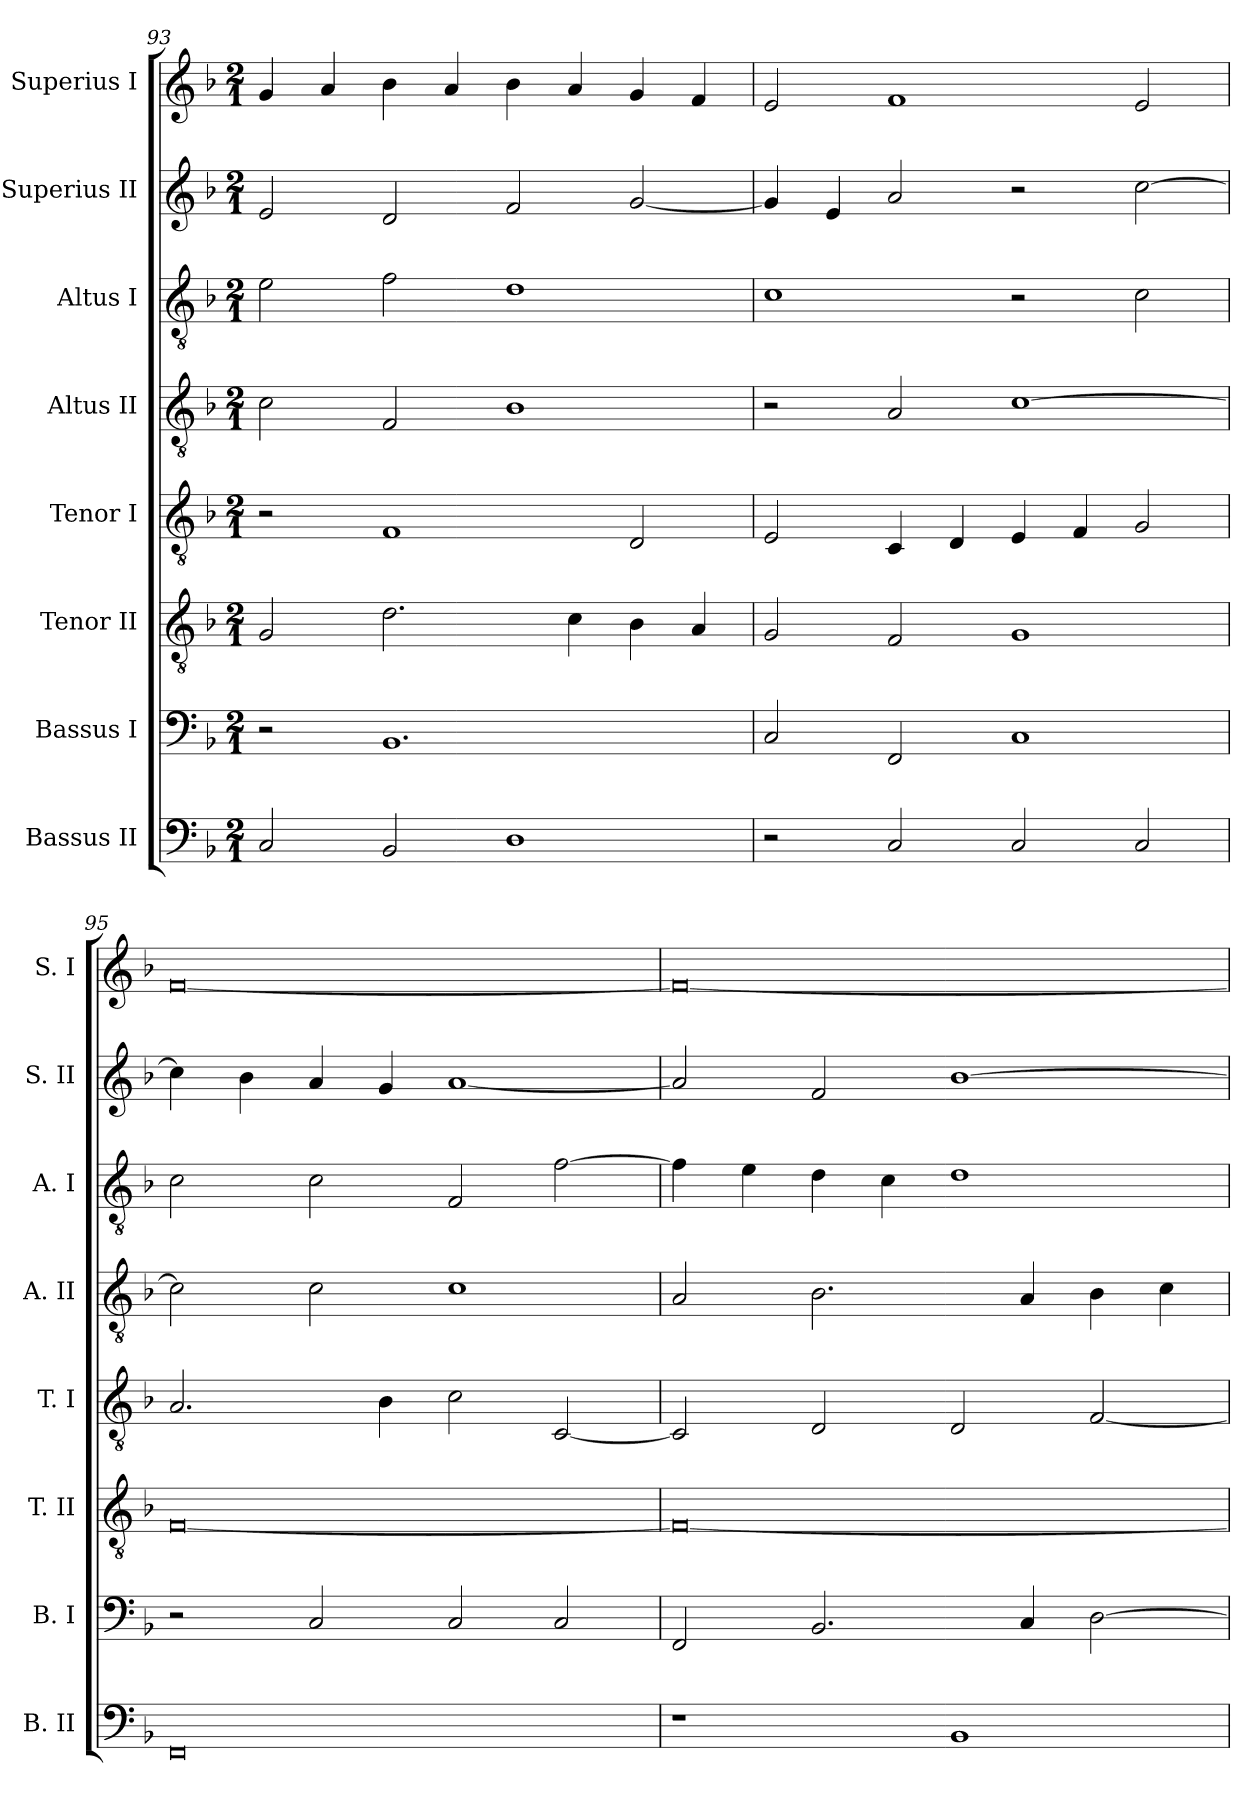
**kern	**kern	**kern	**kern	**kern	**kern	**kern	**kern
*part8	*part7	*part6	*part5	*part4	*part3	*part2	*part1
*staff8	*staff7	*staff6	*staff5	*staff4	*staff3	*staff2	*staff1
*I"Bassus II	*I"Bassus I	*I"Tenor II	*I"Tenor I	*I"Altus II	*I"Altus I	*I"Superius II	*I"Superius I
*I'B. II	*I'B. I	*I'T. II	*I'T. I	*I'A. II	*I'A. I	*I'S. II	*I'S. I
*clefF4	*clefF4	*clefGv2	*clefGv2	*clefGv2	*clefGv2	*clefG2	*clefG2
*k[b-]	*k[b-]	*k[b-]	*k[b-]	*k[b-]	*k[b-]	*k[b-]	*k[b-]
*F:	*F:	*F:	*F:	*F:	*F:	*F:	*F:
*M2/1	*M2/1	*M2/1	*M2/1	*M2/1	*M2/1	*M2/1	*M2/1
=93	=93	=93	=93	=93	=93	=93	=93
2C	2r	2G	2r	2c	2e	2e	4g
.	.	.	.	.	.	.	4a
2BB-	1.BB-	2.d	1F	2F	2f	2d	4b-
.	.	.	.	.	.	.	4a
1D	.	.	.	1B-	1d	2f	4b-
.	.	4c	.	.	.	.	4a
.	.	4B-	2D	.	.	[2g	4g
.	.	4A	.	.	.	.	4f
=94	=94	=94	=94	=94	=94	=94	=94
2r	2C	2G	2E	2r	1c	4g]	2e
.	.	.	.	.	.	4e	.
2C	2FF	2F	4C	2A	.	2a	1f
.	.	.	4D	.	.	.	.
2C	1C	1G	4E	[1c	2r	2r	.
.	.	.	4F	.	.	.	.
2C	.	.	2G	.	2c	[2cc	2e
=95	=95	=95	=95	=95	=95	=95	=95
0FF	2r	[0F	2.A	2c]	2c	4cc]	[0f
.	.	.	.	.	.	4b-	.
.	2C	.	.	2c	2c	4a	.
.	.	.	4B-	.	.	4g	.
.	2C	.	2c	1c	2F	[1a	.
.	2C	.	[2C	.	[2f	.	.
=96	=96	=96	=96	=96	=96	=96	=96
1r	2FF	0F_	2C]	2A	4f]	2a]	0f_
.	.	.	.	.	4e	.	.
.	2.BB-	.	2D	2.B-	4d	2f	.
.	.	.	.	.	4c	.	.
1BB-	.	.	2D	.	1d	[1b-	.
.	4C	.	.	4A	.	.	.
.	[2D	.	[2F	4B-	.	.	.
.	.	.	.	4c	.	.	.
=	=	=	=	=	=	=	=
*-	*-	*-	*-	*-	*-	*-	*-
